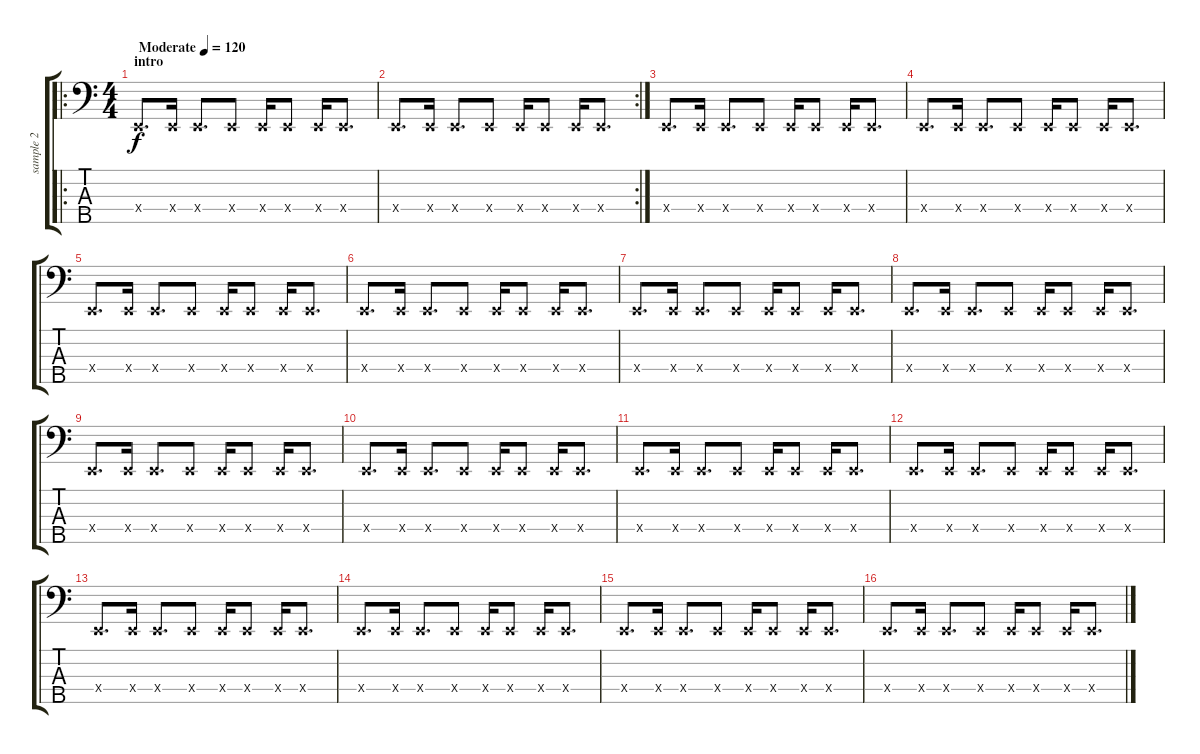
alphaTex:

\track ("sample 2" "sample 2") {instrument overdrivenguitar}
\staff {score tabs}
\tuning (G2 D2 A1 E1 B0) {hide}
\ro
\ts (4 4)
\section ("" "intro")
\tempo (120 "Moderate")
\clef f4
\ks c
0.4{x}.8{d dy f instrument overdrivenguitar} 0.4{x}.16 0.4{x}.8{d} 0.4{x}.8 0.4{x}.16 0.4{x}.8 0.4{x}.16 0.4{x}.8{d} |
\rc 2
0.4{x}.8{d} 0.4{x}.16 0.4{x}.8{d} 0.4{x}.8 0.4{x}.16 0.4{x}.8 0.4{x}.16 0.4{x}.8{d} |
0.4{x}.8{d} 0.4{x}.16 0.4{x}.8{d} 0.4{x}.8 0.4{x}.16 0.4{x}.8 0.4{x}.16 0.4{x}.8{d} |
0.4{x}.8{d} 0.4{x}.16 0.4{x}.8{d} 0.4{x}.8 0.4{x}.16 0.4{x}.8 0.4{x}.16 0.4{x}.8{d} |
0.4{x}.8{d} 0.4{x}.16 0.4{x}.8{d} 0.4{x}.8 0.4{x}.16 0.4{x}.8 0.4{x}.16 0.4{x}.8{d} |
0.4{x}.8{d} 0.4{x}.16 0.4{x}.8{d} 0.4{x}.8 0.4{x}.16 0.4{x}.8 0.4{x}.16 0.4{x}.8{d} |
0.4{x}.8{d} 0.4{x}.16 0.4{x}.8{d} 0.4{x}.8 0.4{x}.16 0.4{x}.8 0.4{x}.16 0.4{x}.8{d} |
0.4{x}.8{d} 0.4{x}.16 0.4{x}.8{d} 0.4{x}.8 0.4{x}.16 0.4{x}.8 0.4{x}.16 0.4{x}.8{d} |
0.4{x}.8{d} 0.4{x}.16 0.4{x}.8{d} 0.4{x}.8 0.4{x}.16 0.4{x}.8 0.4{x}.16 0.4{x}.8{d} |
0.4{x}.8{d} 0.4{x}.16 0.4{x}.8{d} 0.4{x}.8 0.4{x}.16 0.4{x}.8 0.4{x}.16 0.4{x}.8{d} |
0.4{x}.8{d} 0.4{x}.16 0.4{x}.8{d} 0.4{x}.8 0.4{x}.16 0.4{x}.8 0.4{x}.16 0.4{x}.8{d} |
0.4{x}.8{d} 0.4{x}.16 0.4{x}.8{d} 0.4{x}.8 0.4{x}.16 0.4{x}.8 0.4{x}.16 0.4{x}.8{d} |
0.4{x}.8{d} 0.4{x}.16 0.4{x}.8{d} 0.4{x}.8 0.4{x}.16 0.4{x}.8 0.4{x}.16 0.4{x}.8{d} |
0.4{x}.8{d} 0.4{x}.16 0.4{x}.8{d} 0.4{x}.8 0.4{x}.16 0.4{x}.8 0.4{x}.16 0.4{x}.8{d} |
0.4{x}.8{d} 0.4{x}.16 0.4{x}.8{d} 0.4{x}.8 0.4{x}.16 0.4{x}.8 0.4{x}.16 0.4{x}.8{d} |
0.4{x}.8{d} 0.4{x}.16 0.4{x}.8{d} 0.4{x}.8 0.4{x}.16 0.4{x}.8 0.4{x}.16 0.4{x}.8{d}
